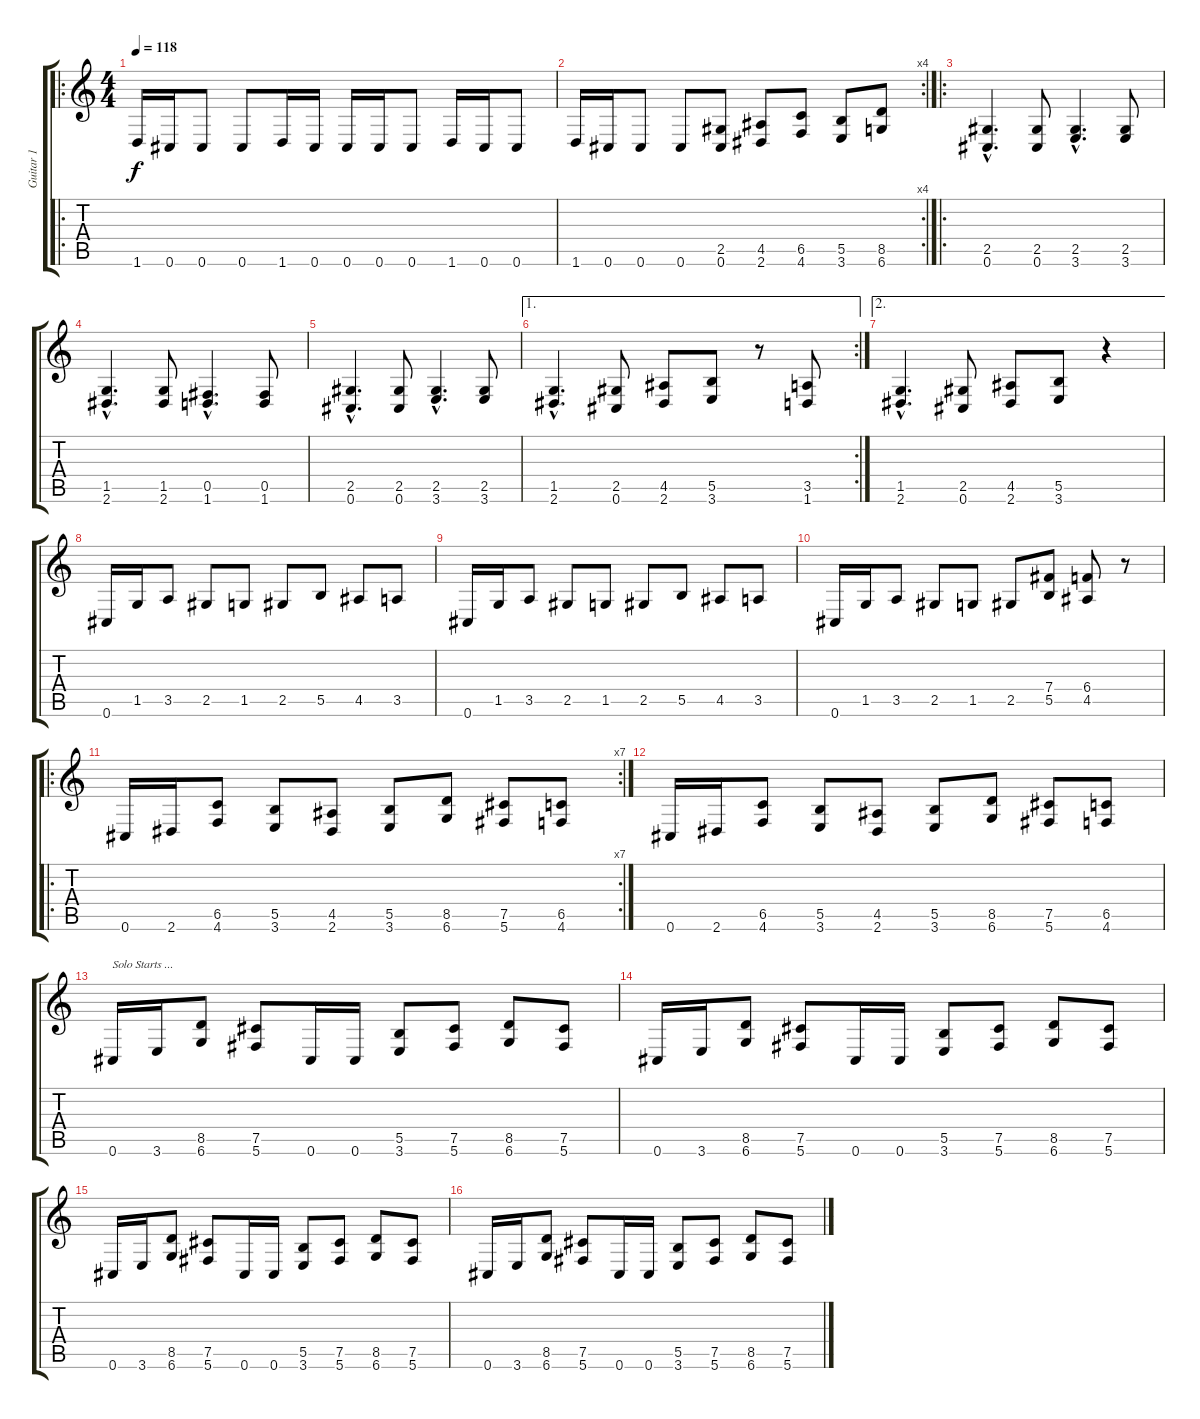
\track ("Guitar 1" "Guitar 1") {instrument distortionguitar}
\staff {score tabs}
\tuning (Db4 Ab3 E3 B2 Gb2 Db2) {hide}
\ro
\ts (4 4)
\tempo 118
\clef g2
\ks c
1.6.16{dy f} 0.6.16 0.6.8 0.6.8 1.6.16 0.6.16 0.6.16 0.6.16 0.6.8 1.6.16 0.6.16 0.6.8 |
\rc 4
1.6.16 0.6.16 0.6.8 0.6.8 (2.5 0.6).8 (4.5 2.6).8 (6.5 4.6).8 (5.5 3.6).8 (8.5 6.6).8 |
\ro
(2.5{hac} 0.6{hac}).4{d} (2.5 0.6).8 (2.5{hac} 3.6{hac}).4{d} (2.5 3.6).8 |
(1.5{hac} 2.6{hac}).4{d} (1.5 2.6).8 (0.5{hac} 1.6{hac}).4{d} (0.5 1.6).8 |
(2.5{hac} 0.6{hac}).4{d} (2.5 0.6).8 (2.5{hac} 3.6{hac}).4{d} (2.5 3.6).8 |
\ae 1
\rc 2
(1.5{hac} 2.6{hac}).4{d} (2.5 0.6).8 (4.5 2.6).8 (5.5 3.6).8 r.8 (3.5 1.6).8 |
\ae 2
(1.5{hac} 2.6{hac}).4{d} (2.5 0.6).8 (4.5 2.6).8 (5.5 3.6).8 r.4 |
0.6.16 1.5.16 3.5.8 2.5.8 1.5.8 2.5.8 5.5.8 4.5.8 3.5.8 |
0.6.16 1.5.16 3.5.8 2.5.8 1.5.8 2.5.8 5.5.8 4.5.8 3.5.8 |
0.6.16 1.5.16 3.5.8 2.5.8 1.5.8 2.5.8 (7.4 5.5).8 (6.4 4.5).8 r.8 |
\ro
\rc 7
0.6.16 2.6.16 (6.5 4.6).8 (5.5 3.6).8 (4.5 2.6).8 (5.5 3.6).8 (8.5 6.6).8 (7.5 5.6).8 (6.5 4.6).8 |
0.6.16 2.6.16 (6.5 4.6).8 (5.5 3.6).8 (4.5 2.6).8 (5.5 3.6).8 (8.5 6.6).8 (7.5 5.6).8 (6.5 4.6).8 |
0.6.16{txt "Solo Starts ..."} 3.6.16 (8.5 6.6).8 (7.5 5.6).8 0.6.16 0.6.16 (5.5 3.6).8 (7.5 5.6).8 (8.5 6.6).8 (7.5 5.6).8 |
0.6.16 3.6.16 (8.5 6.6).8 (7.5 5.6).8 0.6.16 0.6.16 (5.5 3.6).8 (7.5 5.6).8 (8.5 6.6).8 (7.5 5.6).8 |
0.6.16 3.6.16 (8.5 6.6).8 (7.5 5.6).8 0.6.16 0.6.16 (5.5 3.6).8 (7.5 5.6).8 (8.5 6.6).8 (7.5 5.6).8 |
0.6.16 3.6.16 (8.5 6.6).8 (7.5 5.6).8 0.6.16 0.6.16 (5.5 3.6).8 (7.5 5.6).8 (8.5 6.6).8 (7.5 5.6).8
